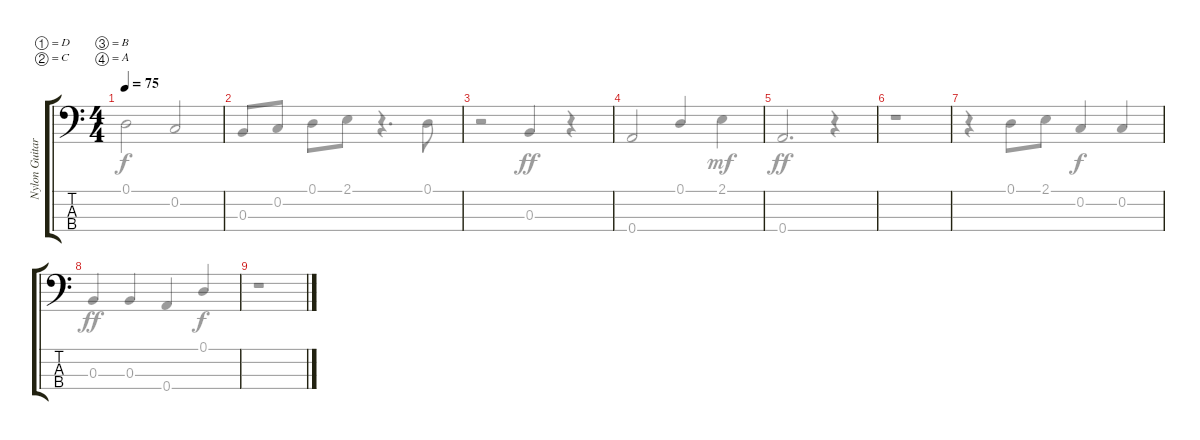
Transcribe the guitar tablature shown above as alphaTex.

\bracketExtendMode groupsimilarinstruments
\firstSystemTrackNameMode fullname
\otherSystemsTrackNameOrientation horizontal
\chordDiagramsInScore
\track ("Nylon Guitar" "n.guit.") {instrument acousticguitarnylon}
\staff {score tabs}
\tuning (D2 C2 B1 A1)
\voice
\ts (4 4)
\tempo 75
\clef f4
\ks c
|
|
|
|
|
|
|
|
|
|
|
|
|
|
|
\voice
\clef f4
\ks c
|
|
|
|
|
|
|
|
|
|
|
|
|
|
|
\voice
\clef f4
\ks c
|
|
|
|
|
|
|
|
|
|
|
|
|
|
|
\voice
\clef f4
\ks c
0.1.2{dy f beam Down} 0.2.2{beam Up} |
0.3.8{beam Up} 0.2.8{beam Up} 0.1.8{beam Down} 2.1.8{beam Down} r.4{d beam Down} 0.1.8{beam Down} |
r.2{beam Down} 0.3.4{dy ff beam Up} r.4{beam Up} |
0.4.2{beam Up} 0.1.4{beam Up} 2.1.4{dy mf beam Down} |
0.4.2{d dy ff beam Up} r.4{beam Up} |
r.1{beam Down} |
r.4{beam Down} 0.1.8{beam Down} 2.1.8{beam Down} 0.2.4{dy f beam Up} 0.2.4{beam Up} |
0.3.4{dy ff beam Up} 0.3.4{beam Up} 0.4.4{beam Up} 0.1.4{dy f beam Up} |
r.1{beam Down} |
|
|
|
|
|
|
